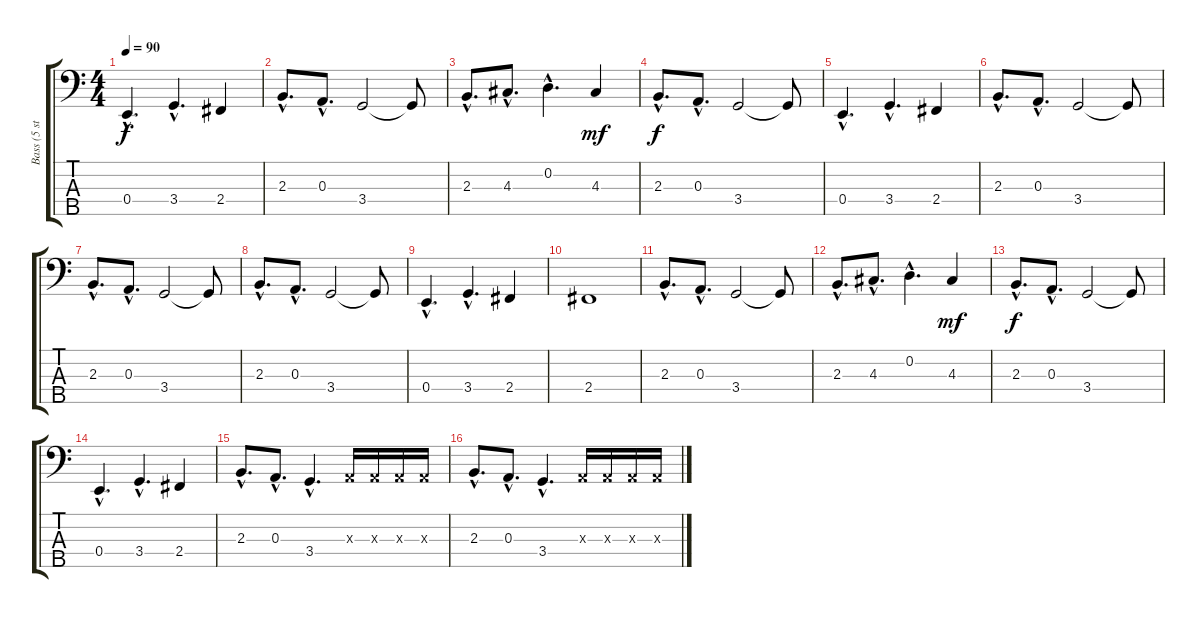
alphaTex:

\track ("Bass (5 strings)" "Bass (5 st") {instrument electricbassfinger}
\staff {score tabs}
\tuning (G2 D2 A1 E1 B0) {hide}
\ts (4 4)
\tempo 90
\clef f4
\ks c
0.4{hac}.4{d dy f} 3.4{hac}.4{d} 2.4.4 |
2.3{hac}.8{d} 0.3{hac}.8{d} 3.4.2 3.4{t}.8 |
2.3{hac}.8{d} 4.3{hac}.8{d} 0.2{hac}.4{d} 4.3.4{dy mf} |
2.3{hac}.8{d dy f} 0.3{hac}.8{d} 3.4.2 3.4{t}.8 |
0.4{hac}.4{d} 3.4{hac}.4{d} 2.4.4 |
2.3{hac}.8{d} 0.3{hac}.8{d} 3.4.2 3.4{t}.8 |
2.3{hac}.8{d} 0.3{hac}.8{d} 3.4.2 3.4{t}.8 |
2.3{hac}.8{d} 0.3{hac}.8{d} 3.4.2 3.4{t}.8 |
0.4{hac}.4{d} 3.4{hac}.4{d} 2.4.4 |
2.4.1 |
2.3{hac}.8{d volume 11} 0.3{hac}.8{d} 3.4.2 3.4{t}.8 |
2.3{hac}.8{d} 4.3{hac}.8{d} 0.2{hac}.4{d} 4.3.4{dy mf} |
2.3{hac}.8{d dy f} 0.3{hac}.8{d} 3.4.2 3.4{t}.8 |
0.4{hac}.4{d} 3.4{hac}.4{d} 2.4.4 |
2.3{hac}.8{d volume 16} 0.3{hac}.8{d} 3.4{hac}.4{d} 0.3{x}.16 0.3{x}.16 0.3{x}.16 0.3{x}.16 |
2.3{hac}.8{d} 0.3{hac}.8{d} 3.4{hac}.4{d} 0.3{x}.16 0.3{x}.16 0.3{x}.16 0.3{x}.16
